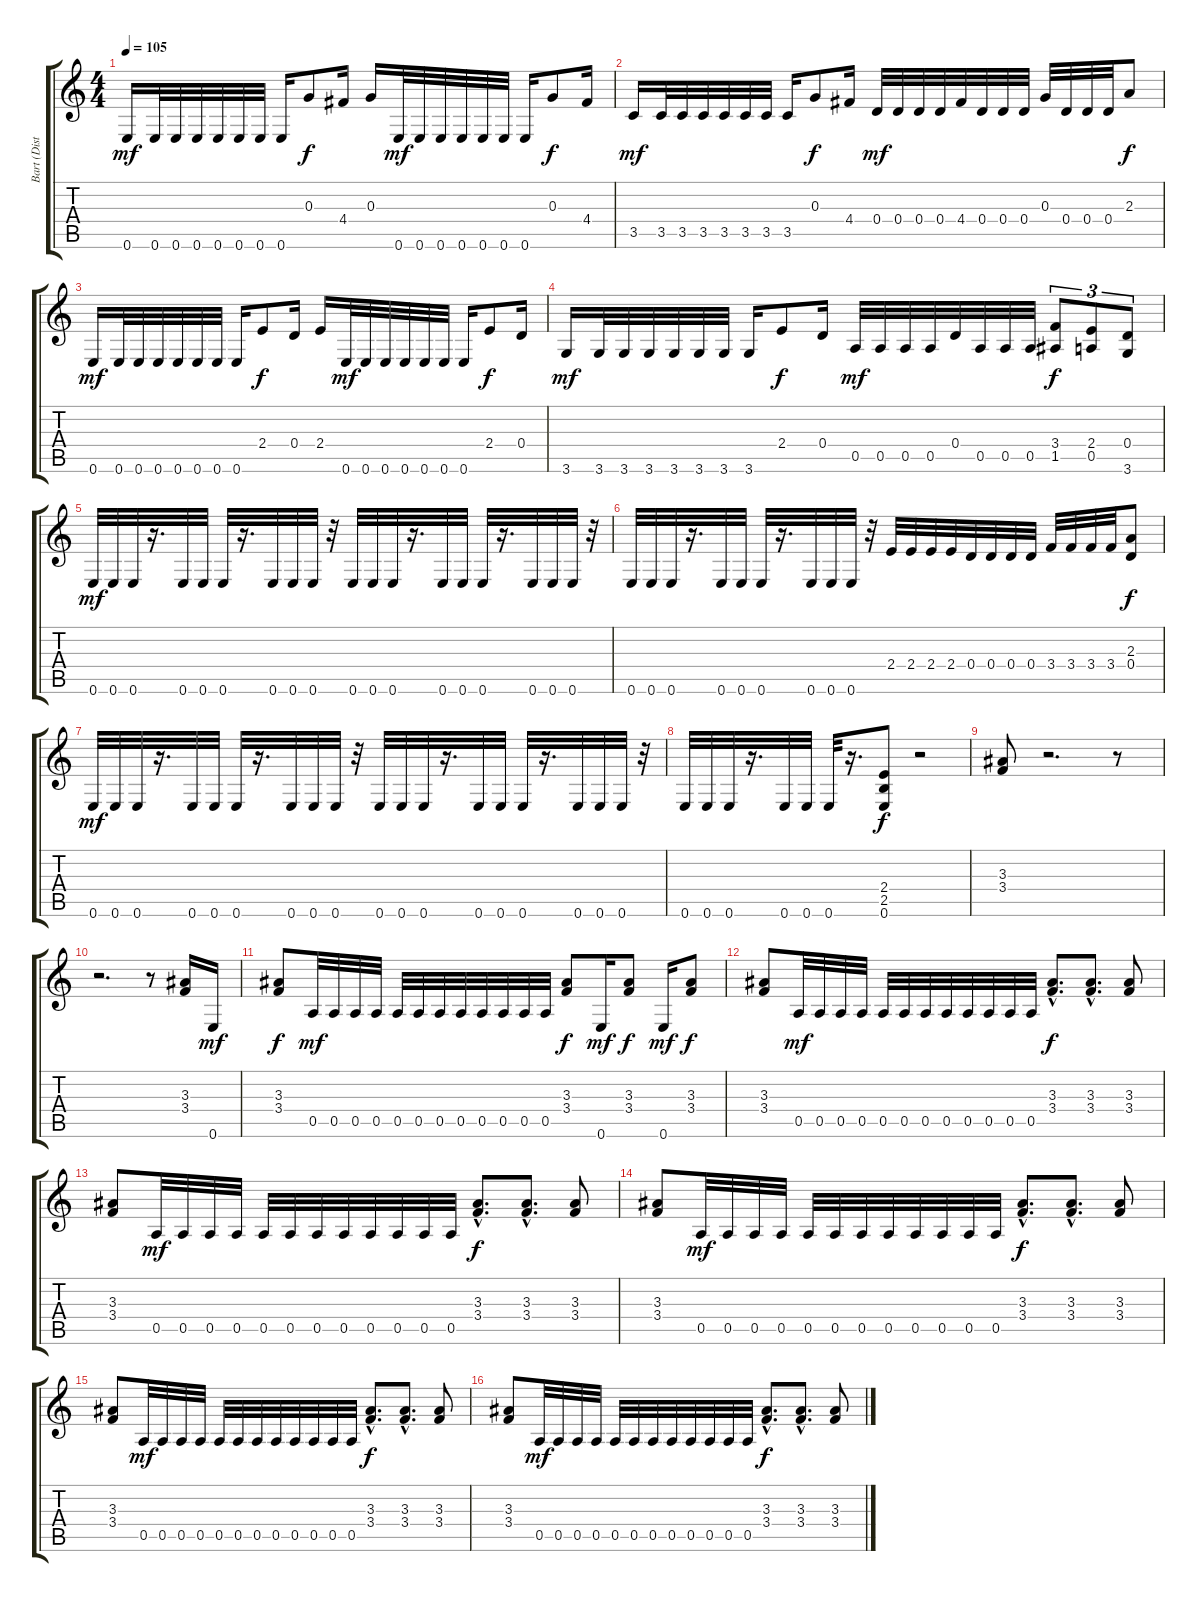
\track ("Bart (Distortion)" "Bart (Dist") {instrument distortionguitar}
\staff {score tabs}
\tuning (E4 B3 G3 D3 A2 E2) {hide}
\ts (4 4)
\tempo 105
\clef g2
\ks c
0.6.16{dy mf} 0.6.32 0.6.32 0.6.32 0.6.32 0.6.32 0.6.32 0.6.16 0.3.8{dy f} 4.4.16 0.3.16 0.6.32{dy mf} 0.6.32 0.6.32 0.6.32 0.6.32 0.6.32 0.6.16 0.3.8{dy f} 4.4.16 |
3.5.16{dy mf} 3.5.32 3.5.32 3.5.32 3.5.32 3.5.32 3.5.32 3.5.16 0.3.8{dy f} 4.4.16 0.4.32{dy mf} 0.4.32 0.4.32 0.4.32 4.4.32 0.4.32 0.4.32 0.4.32 0.3.32 0.4.32 0.4.32 0.4.32 2.3.8{dy f} |
0.6.16{dy mf} 0.6.32 0.6.32 0.6.32 0.6.32 0.6.32 0.6.32 0.6.16 2.4.8{dy f} 0.4.16 2.4.16 0.6.32{dy mf} 0.6.32 0.6.32 0.6.32 0.6.32 0.6.32 0.6.16 2.4.8{dy f} 0.4.16 |
3.6.16{dy mf} 3.6.32 3.6.32 3.6.32 3.6.32 3.6.32 3.6.32 3.6.16 2.4.8{dy f} 0.4.16 0.5.32{dy mf} 0.5.32 0.5.32 0.5.32 0.4.32 0.5.32 0.5.32 0.5.32 (3.4 1.5).8{tu (3 2) dy f} (2.4 0.5).8{tu (3 2)} (0.4 3.6).8{tu (3 2)} |
0.6.32{dy mf} 0.6.32 0.6.32 r.16{d} 0.6.32 0.6.32 0.6.32 r.16{d} 0.6.32 0.6.32 0.6.32 r.32 0.6.32 0.6.32 0.6.32 r.16{d} 0.6.32 0.6.32 0.6.32 r.16{d} 0.6.32 0.6.32 0.6.32 r.32 |
0.6.32 0.6.32 0.6.32 r.16{d} 0.6.32 0.6.32 0.6.32 r.16{d} 0.6.32 0.6.32 0.6.32 r.32 2.4.32 2.4.32 2.4.32 2.4.32 0.4.32 0.4.32 0.4.32 0.4.32 3.4.32 3.4.32 3.4.32 3.4.32 (2.3 0.4).8{dy f} |
0.6.32{dy mf} 0.6.32 0.6.32 r.16{d} 0.6.32 0.6.32 0.6.32 r.16{d} 0.6.32 0.6.32 0.6.32 r.32 0.6.32 0.6.32 0.6.32 r.16{d} 0.6.32 0.6.32 0.6.32 r.16{d} 0.6.32 0.6.32 0.6.32 r.32 |
0.6.32 0.6.32 0.6.32 r.16{d} 0.6.32 0.6.32 0.6.32 r.16{d} (2.4 2.5 0.6).8{dy f} r.2 |
(3.3 3.4).8 r.2{d} r.8 |
r.2{d} r.8 (3.3 3.4).16 0.6.16{dy mf} |
(3.3 3.4).8{dy f} 0.5.32{dy mf} 0.5.32 0.5.32 0.5.32 0.5.32 0.5.32 0.5.32 0.5.32 0.5.32 0.5.32 0.5.32 0.5.32 (3.3 3.4).8{dy f} 0.6.16{dy mf} (3.3 3.4).8{dy f} 0.6.16{dy mf} (3.3 3.4).8{dy f} |
(3.3 3.4).8 0.5.32{dy mf} 0.5.32 0.5.32 0.5.32 0.5.32 0.5.32 0.5.32 0.5.32 0.5.32 0.5.32 0.5.32 0.5.32 (3.3{hac} 3.4{hac}).8{d dy f} (3.3{hac} 3.4{hac}).8{d} (3.3 3.4).8 |
(3.3 3.4).8 0.5.32{dy mf} 0.5.32 0.5.32 0.5.32 0.5.32 0.5.32 0.5.32 0.5.32 0.5.32 0.5.32 0.5.32 0.5.32 (3.3{hac} 3.4{hac}).8{d dy f} (3.3{hac} 3.4{hac}).8{d} (3.3 3.4).8 |
(3.3 3.4).8 0.5.32{dy mf} 0.5.32 0.5.32 0.5.32 0.5.32 0.5.32 0.5.32 0.5.32 0.5.32 0.5.32 0.5.32 0.5.32 (3.3{hac} 3.4{hac}).8{d dy f} (3.3{hac} 3.4{hac}).8{d} (3.3 3.4).8 |
(3.3 3.4).8 0.5.32{dy mf} 0.5.32 0.5.32 0.5.32 0.5.32 0.5.32 0.5.32 0.5.32 0.5.32 0.5.32 0.5.32 0.5.32 (3.3{hac} 3.4{hac}).8{d dy f} (3.3{hac} 3.4{hac}).8{d} (3.3 3.4).8 |
(3.3 3.4).8 0.5.32{dy mf} 0.5.32 0.5.32 0.5.32 0.5.32 0.5.32 0.5.32 0.5.32 0.5.32 0.5.32 0.5.32 0.5.32 (3.3{hac} 3.4{hac}).8{d dy f} (3.3{hac} 3.4{hac}).8{d} (3.3 3.4).8
